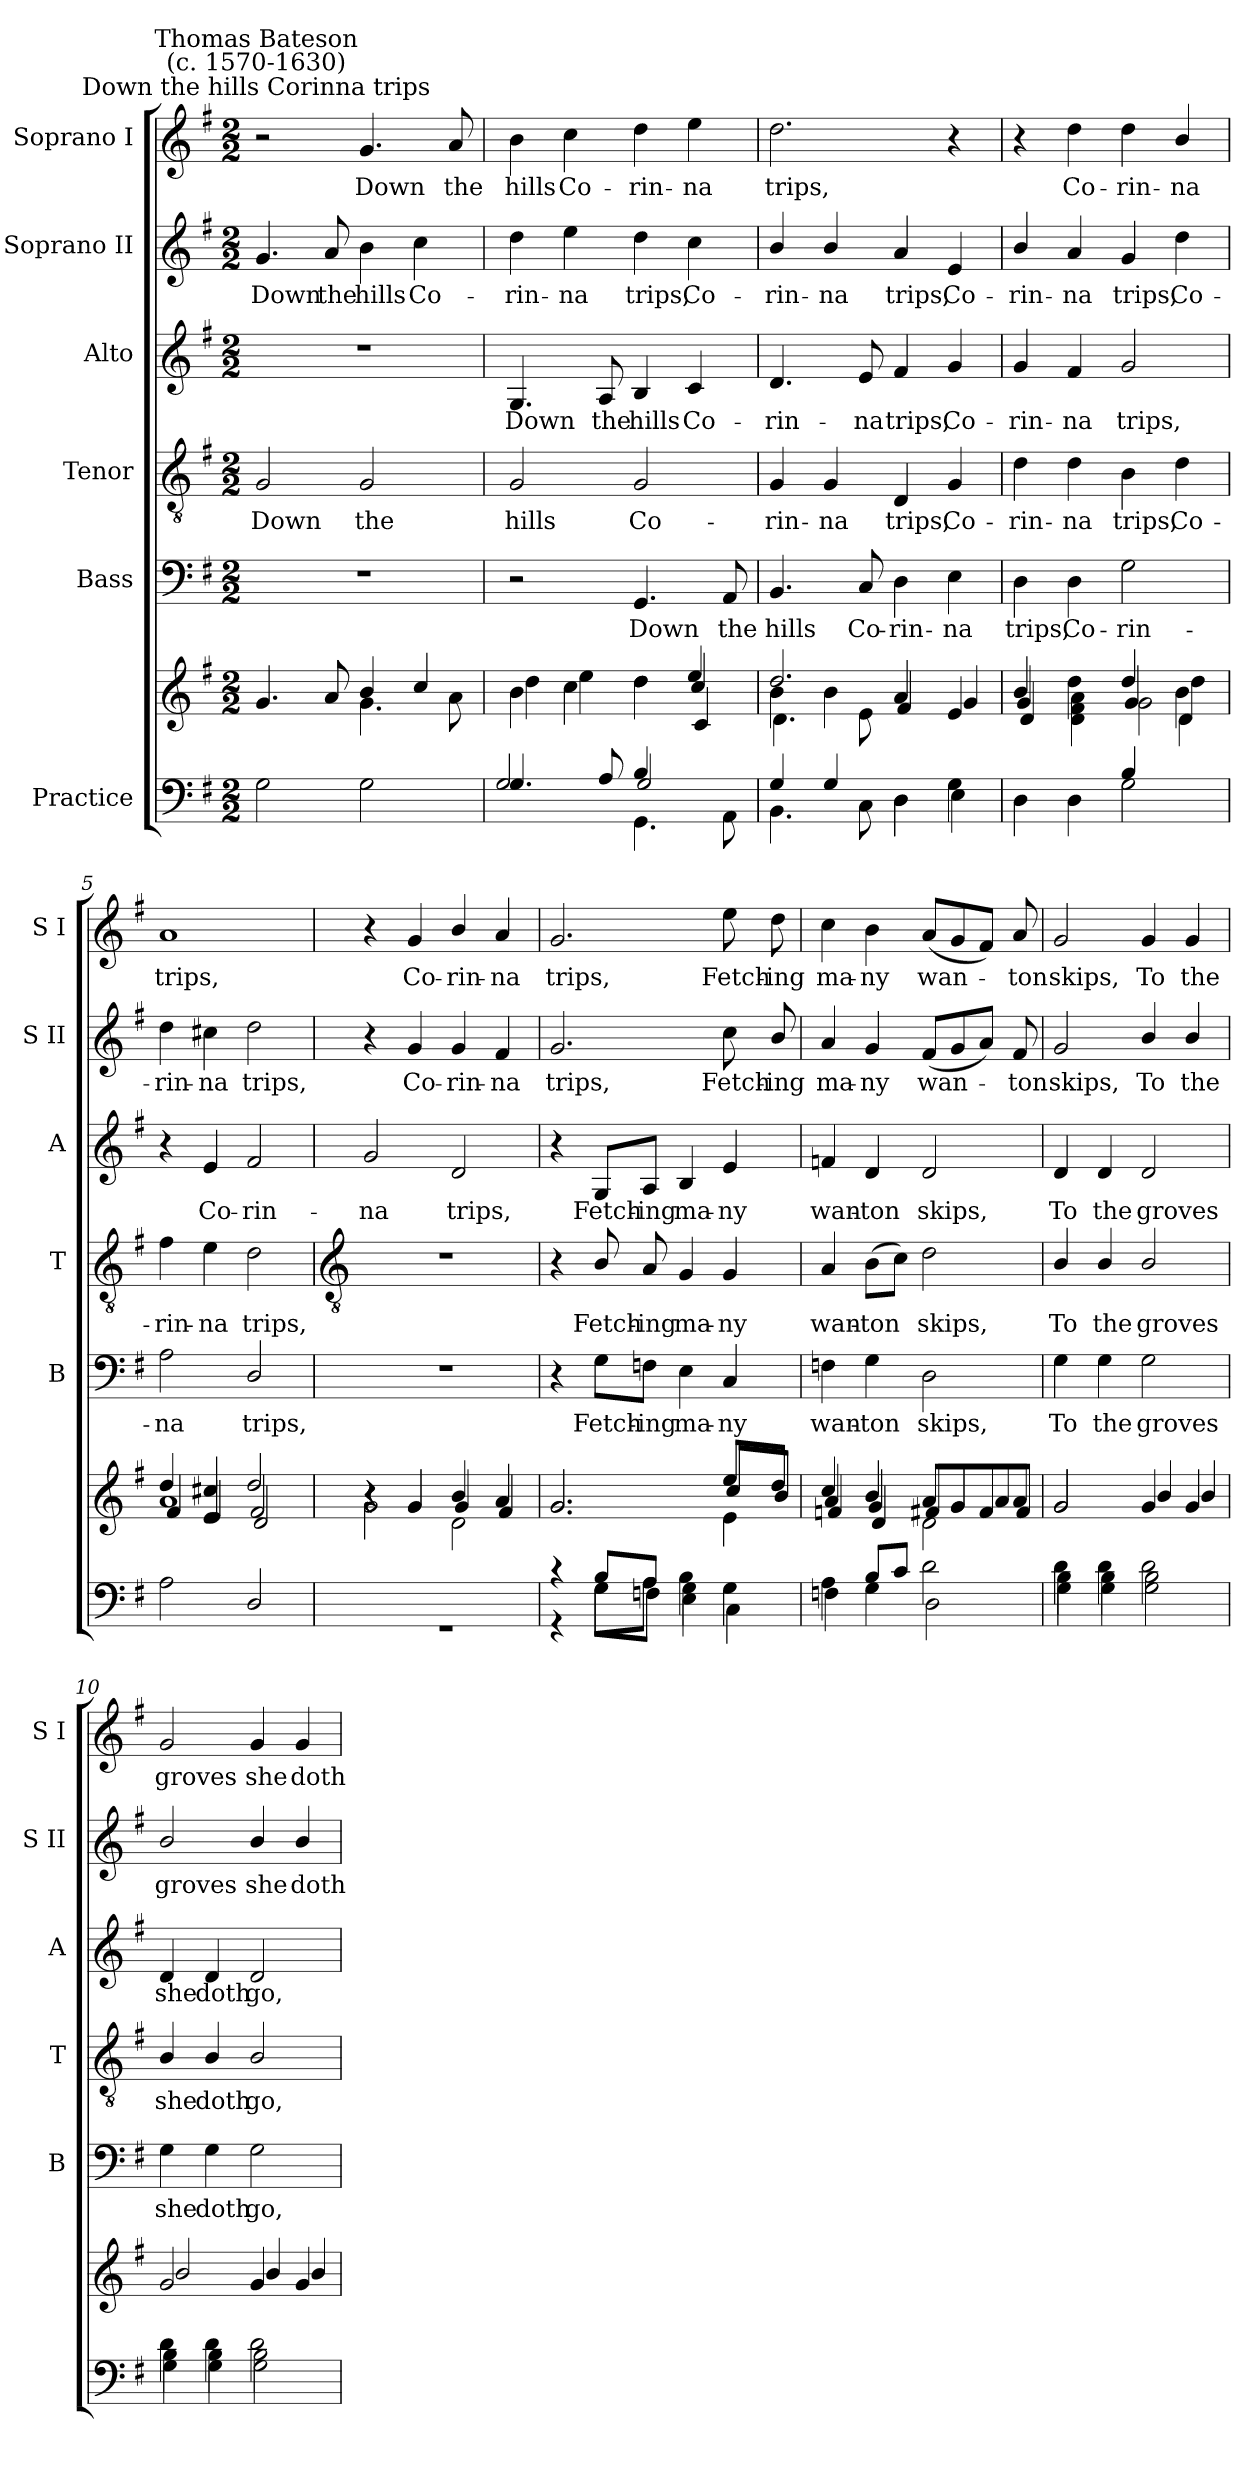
**kern	**kern	**kern	**text	**kern	**text	**kern	**text	**kern	**text	**kern	**text
*part6	*part6	*part5	*part5	*part4	*part4	*part3	*part3	*part2	*part2	*part1	*part1
*staff7	*staff6	*staff5	*staff5	*staff4	*staff4	*staff3	*staff3	*staff2	*staff2	*staff1	*staff1
*I"Practice	*	*I"Bass	*	*I"Tenor	*	*I"Alto	*	*I"Soprano II	*	*I"Soprano I	*
*	*	*I'B	*	*I'T	*	*I'A	*	*I'S II	*	*I'S I	*
*clefF4	*clefG2	*clefF4	*	*clefGv2	*	*clefG2	*	*clefG2	*	*clefG2	*
*k[f#]	*k[f#]	*k[f#]	*	*k[f#]	*	*k[f#]	*	*k[f#]	*	*k[f#]	*
*G:	*G:	*G:	*	*G:	*	*G:	*	*G:	*	*G:	*
*M2/2	*M2/2	*M2/2	*	*M2/2	*	*M2/2	*	*M2/2	*	*M2/2	*
=1	=1	=1	=1	=1	=1	=1	=1	=1	=1	=1	=1
*^	*^	*	*	*	*	*	*	*	*	*	*
*	*	*	*^	*	*	*	*	*	*	*	*	*	*
!	!	!	!	!	!	!	!	!	!	!	!	!	!LO:TX:a:cj:t=Down the hills Corinna trips	!
!	!	!	!	!	!	!	!	!	!	!	!	!	!LO:TX:a:cj:t=Thomas Bateson\n(c. 1570-1630)	!
!	!	!	!	!	!	!	!	!LO:LY:b	!	!	!	!LO:LY:b	!	!
2G\	1ryy	2ryy	4.g/	1ryy	1r	.	2G	Down	1r	.	4.g	Down	2r	.
!	!	!	!	!	!	!	!	!	!	!	!	!LO:LY:b	!	!
.	.	.	8a/	.	.	.	.	.	.	.	8a	the	.	.
!	!	!	!	!	!	!	!	!LO:LY:b	!	!	!	!LO:LY:b	!	!LO:LY:b
2G\	.	4.g\	4b/	.	.	.	2G	the	.	.	4b	hills	4.g	Down
!	!	!	!	!	!	!	!	!	!	!	!	!LO:LY:b	!	!
.	.	.	4cc/	.	.	.	.	.	.	.	4cc	Co-	.	.
!	!	!	!	!	!	!	!	!	!	!	!	!	!	!LO:LY:b
.	.	8a\	.	.	.	.	.	.	.	.	.	.	8a	the
=2	=2	=2	=2	=2	=2	=2	=2	=2	=2	=2	=2	=2	=2	=2
*	*^	*	*	*	*	*	*	*	*	*	*	*	*	*
!	!	!	!	!	!	!	!	!	!LO:LY:b	!	!LO:LY:b	!	!LO:LY:b	!	!LO:LY:b
4.G/	2G/	2ryy	4b\	4dd\	2.ryy	2r	.	2G	hills	4.G	Down	4dd	-rin-	4b	hills
!	!	!	!	!	!	!	!	!	!	!	!	!	!LO:LY:b	!	!LO:LY:b
.	.	.	4cc\	4ee\	.	.	.	.	.	.	.	4ee	-na	4cc	Co-
!	!	!	!	!	!	!	!	!	!	!	!LO:LY:b	!	!	!	!
8A/	.	.	.	.	.	.	.	.	.	8A	the	.	.	.	.
!	!	!	!	!	!	!	!LO:LY:b	!	!LO:LY:b	!	!LO:LY:b	!	!LO:LY:b	!	!LO:LY:b
4B/	2G/	4.GG\	4dd\	4dd\	.	4.GG	Down	2G	Co-	4B	hills	4dd	trips,	4dd	-rin-
!	!	!	!	!	!	!	!	!	!	!	!LO:LY:b	!	!LO:LY:b	!	!LO:LY:b
4ryy	.	.	4ee/	4cc/	4c/	.	.	.	.	4c	Co-	4cc	Co-	4ee	-na
!	!	!	!	!	!	!	!LO:LY:b	!	!	!	!	!	!	!	!
.	.	8AA\	.	.	.	8AA	the	.	.	.	.	.	.	.	.
=3	=3	=3	=3	=3	=3	=3	=3	=3	=3	=3	=3	=3	=3	=3	=3
!	!	!	!	!	!	!	!LO:LY:b	!	!LO:LY:b	!	!LO:LY:b	!	!LO:LY:b	!	!LO:LY:b
*	*v	*v	*	*	*	*	*	*	*	*	*	*	*	*	*
4G/	4.BB\	2.dd/	4b\	4.d\	4.BB	hills	4G	-rin-	4.d	-rin-	4b/	-rin-	2.dd	trips,
!	!	!	!	!	!	!	!	!LO:LY:b	!	!	!	!LO:LY:b	!	!
4G/	.	.	4b\	.	.	.	4G	-na	.	.	4b/	-na	.	.
!	!	!	!	!	!	!LO:LY:b	!	!	!	!LO:LY:b	!	!	!	!
.	8C\	.	.	8e\	8C	Co-	.	.	8e	-na	.	.	.	.
!	!	!	!	!	!	!LO:LY:b	!	!LO:LY:b	!	!LO:LY:b	!	!LO:LY:b	!	!
4D\	4D\	.	4a/	4f#/	4D	-rin-	4D	trips,	4f#	trips,	4a	trips,	.	.
!	!	!	!	!	!	!LO:LY:b	!	!LO:LY:b	!	!LO:LY:b	!	!LO:LY:b	!	!
4G\	4E\	4ryy	4e/	4g/	4E	-na	4G	Co-	4g	Co-	4e	Co-	4r	.
=4	=4	=4	=4	=4	=4	=4	=4	=4	=4	=4	=4	=4	=4	=4
*	*	*	*	*^	*	*	*	*	*	*	*	*	*	*
!	!	!	!	!	!	!	!LO:LY:b	!	!LO:LY:b	!	!LO:LY:b	!	!LO:LY:b	!	!
2ryy	4D\	4ryy	4b/	4g/	4d/	4D	trips,	4d	-rin-	4g	-rin-	4b/	-rin-	4r	.
!	!	!	!	!	!	!	!LO:LY:b	!	!LO:LY:b	!	!LO:LY:b	!	!LO:LY:b	!	!LO:LY:b
.	4D\	4dd\	4a\	4f#\	4d\	4D	Co-	4d	-na	4f#	-na	4a	-na	4dd	Co-
!	!	!	!	!	!	!	!LO:LY:b	!	!LO:LY:b	!	!LO:LY:b	!	!LO:LY:b	!	!LO:LY:b
4B/	2G\	4dd/	4g/	2g\	4ryy	2G	-rin-	4B	trips,	2g	trips,	4g	trips,	4dd	-rin-
!	!	!	!	!	!	!	!	!	!LO:LY:b	!	!	!	!LO:LY:b	!	!LO:LY:b
4ryy	.	4b\	4dd\	.	4d\	.	.	4d	Co-	.	.	4dd	Co-	4b/	-na
*v	*v	*	*	*	*	*	*	*	*	*	*	*	*	*	*
=5	=5	=5	=5	=5	=5	=5	=5	=5	=5	=5	=5	=5	=5	=5
!	!	!	!	!	!	!LO:LY:b	!	!LO:LY:b	!	!	!	!LO:LY:b	!	!LO:LY:b
2A\	1a/	4dd/	4ryy	4f#/	2A	-na	4f#	-rin-	4r	.	4dd	-rin-	1a	trips,
!	!	!	!	!	!	!	!	!LO:LY:b	!	!LO:LY:b	!	!LO:LY:b	!	!
.	.	4cc#X/	4e/	4e/	.	.	4e	-na	4e	Co-	4cc#X	-na	.	.
!	!	!	!	!	!	!LO:LY:b	!	!LO:LY:b	!	!LO:LY:b	!	!LO:LY:b	!	!
2D/	.	2dd/	2f#/	2d/	2D/	trips,	2d	trips,	2f#	-rin-	2dd	trips,	.	.
*	*v	*v	*v	*v	*	*	*	*	*	*	*	*	*	*
!!LO:LB:g=z
=6	=6	=6	=6	=6	=6	=6	=6	=6	=6	=6	=6
*	*	*	*	*clefGv2	*	*	*	*	*	*	*
*^	*^	*	*	*	*	*	*	*	*	*	*
*	*	*	*^	*	*	*	*	*	*	*	*	*	*
*	*	*	*	*^	*	*	*	*	*	*	*	*	*	*
!	!	!	!	!	!	!	!	!	!	!	!LO:LY:b	!	!	!	!
*	*	*	*	*v	*v	*	*	*	*	*	*	*	*	*	*
1ryy	1r	4r	4r	2g\	1r	.	1r	.	2g	-na	4r	.	4r	.
!	!	!	!	!	!	!	!	!	!	!	!	!LO:LY:b	!	!LO:LY:b
.	.	4g/	4g/	.	.	.	.	.	.	.	4g	Co-	4g	Co-
!	!	!	!	!	!	!	!	!	!	!LO:LY:b	!	!LO:LY:b	!	!LO:LY:b
.	.	4b/	4g/	2d\	.	.	.	.	2d	trips,	4g	-rin-	4b/	-rin-
!	!	!	!	!	!	!	!	!	!	!	!	!LO:LY:b	!	!LO:LY:b
.	.	4a/	4f#/	.	.	.	.	.	.	.	4f#	-na	4a	-na
=7	=7	=7	=7	=7	=7	=7	=7	=7	=7	=7	=7	=7	=7	=7
*	*^	*	*	*	*	*	*	*	*	*	*	*	*	*
!	!	!	!	!	!	!	!	!	!	!	!	!	!LO:LY:b	!	!LO:LY:b
4ryy	4r	4r	2.g/	2.g/	4ryy	4r	.	4r	.	4r	.	2.g	trips,	2.g	trips,
!	!	!	!	!	!	!	!LO:LY:b	!	!LO:LY:b	!	!LO:LY:b	!	!	!	!
8G\L	8B/L	8G\L	.	.	2ryy	8G\L	Fetch-	8B/	Fetch-	8G/L	Fetch-	.	.	.	.
!	!	!	!	!	!	!	!LO:LY:b	!	!LO:LY:b	!	!LO:LY:b	!	!	!	!
8A\J	8AJ	8Fn\J	.	.	.	8Fn\J	-ing	8A	-ing	8A/J	-ing	.	.	.	.
!	!	!	!	!	!	!	!LO:LY:b	!	!LO:LY:b	!	!LO:LY:b	!	!	!	!
4B\	4G\	4E\	.	.	.	4E	ma-	4G	ma-	4B	ma-	.	.	.	.
!	!	!	!	!	!	!	!LO:LY:b	!	!LO:LY:b	!	!LO:LY:b	!	!LO:LY:b	!	!LO:LY:b
4ryy	4G\	4C\	8ee/L	8cc/L	4e\	4C	-ny	4G	-ny	4e	-ny	8cc	Fetch-	8ee	Fetch-
!	!	!	!	!	!	!	!	!	!	!	!	!	!LO:LY:b	!	!LO:LY:b
.	.	.	8dd\J	8b/J	.	.	.	.	.	.	.	8b/	-ing	8dd	-ing
*	*v	*v	*	*	*	*	*	*	*	*	*	*	*	*	*
=8	=8	=8	=8	=8	=8	=8	=8	=8	=8	=8	=8	=8	=8	=8
!	!	!	!	!	!	!LO:LY:b	!	!LO:LY:b	!	!LO:LY:b	!	!LO:LY:b	!	!LO:LY:b
4A\	4Fn\	4cc/	4a/	4fn/	4Fn	wan-	4A	wan-	4fn	wan-	4a	ma-	4cc	ma-
!	!	!	!	!	!	!LO:LY:b	!	!LO:LY:b	!	!LO:LY:b	!	!LO:LY:b	!	!LO:LY:b
8B/L	4G\	4b/	4g/	4d/	4G	-ton	(>8BL	-ton	4d	-ton	4g	-ny	4b	-ny
8c/J	.	.	.	.	.	.	8cJ)	.	.	.	.	.	.	.
!	!	!	!	!	!	!LO:LY:b	!	!LO:LY:b	!	!LO:LY:b	!	!LO:LY:b	!	!LO:LY:b
2d\	2D\	8aL	8f#/L	2d\	2D	skips,	2d	skips,	2d	skips,	(<8f#L	wan-	(<8aL	wan-
.	.	8g	8g/	.	.	.	.	.	.	.	8g	.	8g	.
.	.	8f#	8a/	.	.	.	.	.	.	.	8aJ)	.	8f#J)	.
!	!	!	!	!	!	!	!	!	!	!	!	!LO:LY:b	!	!LO:LY:b
.	.	8a/J	8f#/J	.	.	.	.	.	.	.	8f#	ton	8a	ton
*	*	*	*v	*v	*	*	*	*	*	*	*	*	*	*
=9	=9	=9	=9	=9	=9	=9	=9	=9	=9	=9	=9	=9	=9
*	*^	*	*	*	*	*	*	*	*	*	*	*	*
!	!	!	!	!	!	!LO:LY:b	!	!LO:LY:b	!	!LO:LY:b	!	!LO:LY:b	!	!LO:LY:b
4d\	4B\	4G\	2g/	2g/	4G	To	4B/	To	4d	To	2g	skips,	2g	skips,
!	!	!	!	!	!	!LO:LY:b	!	!LO:LY:b	!	!LO:LY:b	!	!	!	!
4d\	4B\	4G\	.	.	4G	the	4B/	the	4d	the	.	.	.	.
!	!	!	!	!	!	!LO:LY:b	!	!LO:LY:b	!	!LO:LY:b	!	!LO:LY:b	!	!LO:LY:b
2d\	2B\	2G\	4g/	4b/	2G	groves	2B/	groves	2d	groves	4b/	To	4g	To
!	!	!	!	!	!	!	!	!	!	!	!	!LO:LY:b	!	!LO:LY:b
.	.	.	4g/	4b/	.	.	.	.	.	.	4b/	the	4g	the
=10	=10	=10	=10	=10	=10	=10	=10	=10	=10	=10	=10	=10	=10	=10
!	!	!	!	!	!	!LO:LY:b	!	!LO:LY:b	!	!LO:LY:b	!	!LO:LY:b	!	!LO:LY:b
4d\	4B\	4G\	2g/	2b/	4G	she	4B/	she	4d	she	2b/	groves	2g	groves
!	!	!	!	!	!	!LO:LY:b	!	!LO:LY:b	!	!LO:LY:b	!	!	!	!
4d\	4B\	4G\	.	.	4G	doth	4B/	doth	4d	doth	.	.	.	.
!	!	!	!	!	!	!LO:LY:b	!	!LO:LY:b	!	!LO:LY:b	!	!LO:LY:b	!	!LO:LY:b
2d\	2B\	2G\	4g/	4b/	2G	go,	2B/	go,	2d	go,	4b/	she	4g	she
!	!	!	!	!	!	!	!	!	!	!	!	!LO:LY:b	!	!LO:LY:b
.	.	.	4g/	4b/	.	.	.	.	.	.	4b/	doth	4g	doth
*v	*v	*v	*	*	*	*	*	*	*	*	*	*	*	*
*	*v	*v	*	*	*	*	*	*	*	*	*	*
=	=	=	=	=	=	=	=	=	=	=	=
*-	*-	*-	*-	*-	*-	*-	*-	*-	*-	*-	*-
